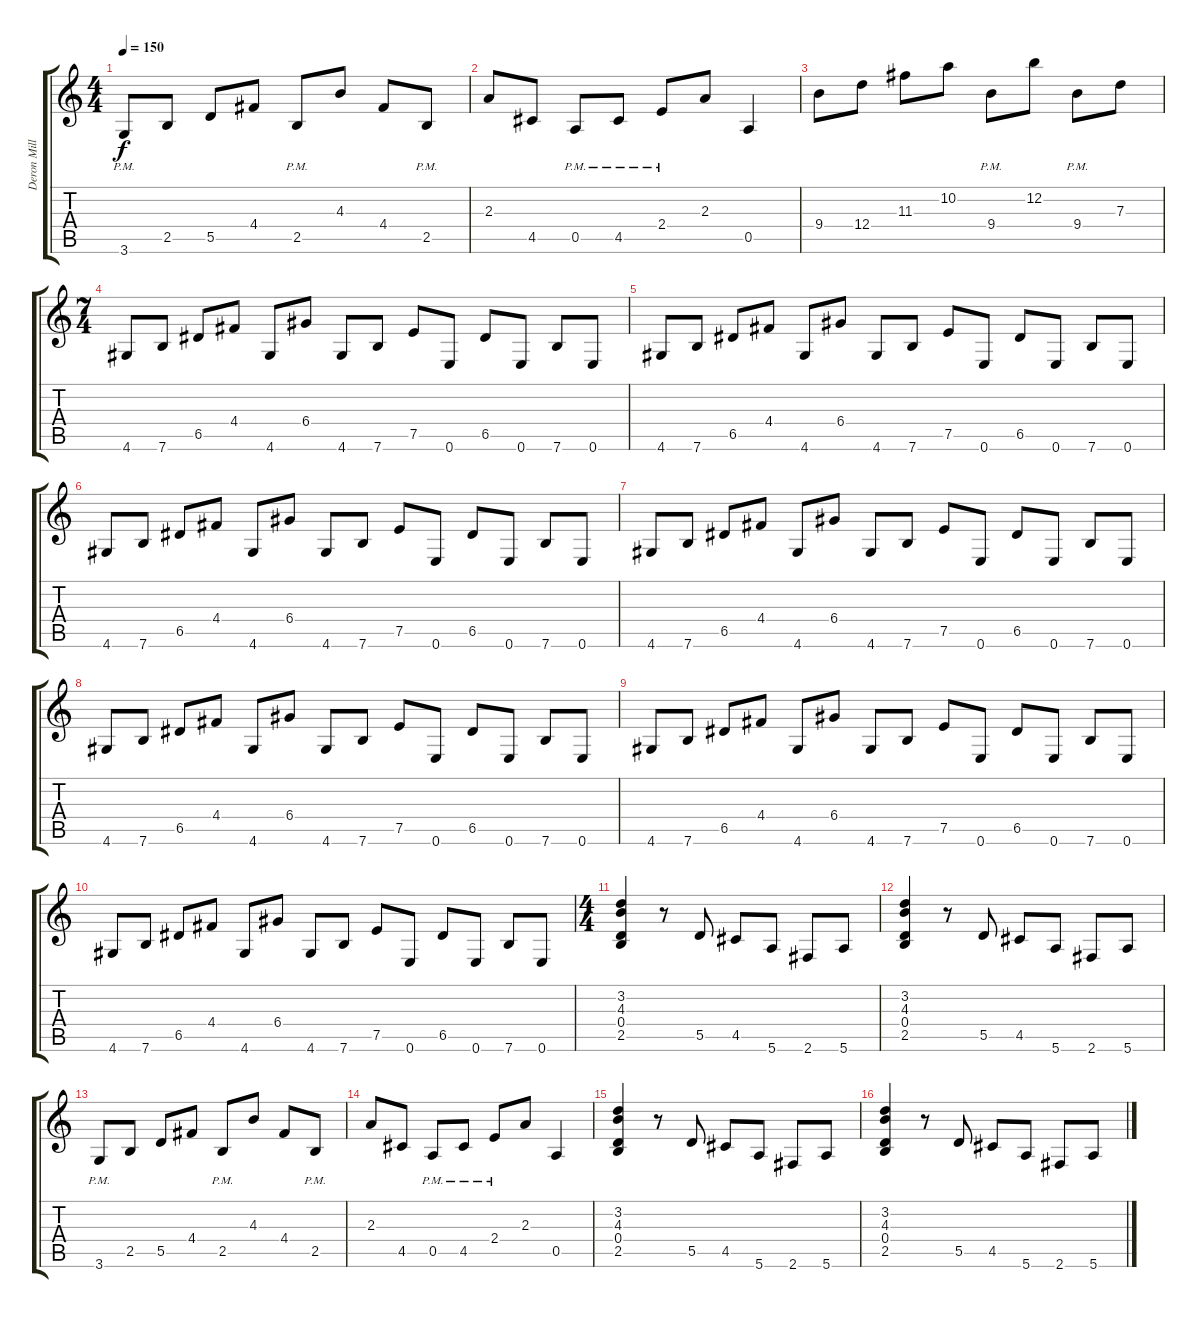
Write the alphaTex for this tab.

\track ("Deron Miller Left" "Deron Mill") {instrument distortionguitar}
\staff {score tabs}
\tuning (E4 B3 G3 D3 A2 E2) {hide}
\ts (4 4)
\tempo 150
\clef g2
\ks c
3.6{pm}.8{dy f} 2.5.8 5.5.8 4.4.8 2.5{pm}.8 4.3.8 4.4.8 2.5{pm}.8 |
2.3.8 4.5.8 0.5{pm}.8 4.5{pm}.8 2.4{pm}.8 2.3.8 0.5.4 |
9.4.8 12.4.8 11.3.8 10.2.8 9.4{pm}.8 12.2.8 9.4{pm}.8 7.3.8 |
\ts (7 4)
4.6.8 7.6.8 6.5.8 4.4.8 4.6.8 6.4.8 4.6.8 7.6.8 7.5.8 0.6.8 6.5.8 0.6.8 7.6.8 0.6.8 |
4.6.8 7.6.8 6.5.8 4.4.8 4.6.8 6.4.8 4.6.8 7.6.8 7.5.8 0.6.8 6.5.8 0.6.8 7.6.8 0.6.8 |
4.6.8 7.6.8 6.5.8 4.4.8 4.6.8 6.4.8 4.6.8 7.6.8 7.5.8 0.6.8 6.5.8 0.6.8 7.6.8 0.6.8 |
4.6.8 7.6.8 6.5.8 4.4.8 4.6.8 6.4.8 4.6.8 7.6.8 7.5.8 0.6.8 6.5.8 0.6.8 7.6.8 0.6.8 |
4.6.8 7.6.8 6.5.8 4.4.8 4.6.8 6.4.8 4.6.8 7.6.8 7.5.8 0.6.8 6.5.8 0.6.8 7.6.8 0.6.8 |
4.6.8 7.6.8 6.5.8 4.4.8 4.6.8 6.4.8 4.6.8 7.6.8 7.5.8 0.6.8 6.5.8 0.6.8 7.6.8 0.6.8 |
4.6.8 7.6.8 6.5.8 4.4.8 4.6.8 6.4.8 4.6.8 7.6.8 7.5.8 0.6.8 6.5.8 0.6.8 7.6.8 0.6.8 |
\ts (4 4)
(3.2 4.3 0.4 2.5).4 r.8 5.5.8 4.5.8 5.6.8 2.6.8 5.6.8 |
(3.2 4.3 0.4 2.5).4 r.8 5.5.8 4.5.8 5.6.8 2.6.8 5.6.8 |
3.6{pm}.8 2.5.8 5.5.8 4.4.8 2.5{pm}.8 4.3.8 4.4.8 2.5{pm}.8 |
2.3.8 4.5.8 0.5{pm}.8 4.5{pm}.8 2.4{pm}.8 2.3.8 0.5.4 |
(3.2 4.3 0.4 2.5).4 r.8 5.5.8 4.5.8 5.6.8 2.6.8 5.6.8 |
(3.2 4.3 0.4 2.5).4 r.8 5.5.8 4.5.8 5.6.8 2.6.8 5.6.8
